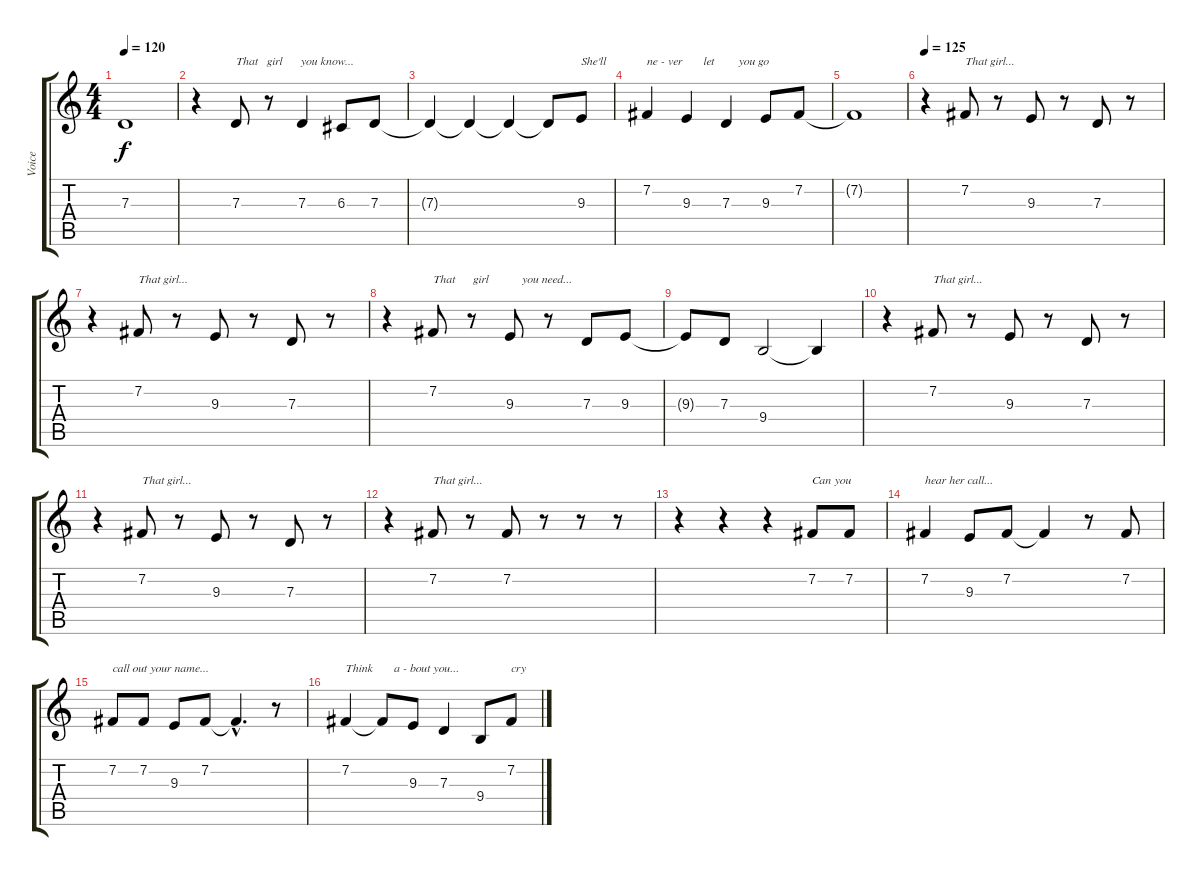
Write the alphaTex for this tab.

\track ("Voice" "Voice") {instrument cello}
\staff {score tabs}
\tuning (E4 B3 G3 D3 A2 E2) {hide}
\ts (4 4)
\tempo 120
\clef g2
\ks c
7.3{t}.1{dy f} |
r.4 7.3.8{txt "That   girl      you know..."} r.8 7.3.4 6.3.8 7.3.8 |
7.3{t}.4 7.3{t}.4 7.3{t}.4 7.3{t}.8 9.3.8{txt "She'll"} |
7.2.4{txt "ne - ver       let        you go"} 9.3.4 7.3.4 9.3.8 7.2.8 |
7.2{t}.1 |
\tempo 125
r.4 7.2.8{txt "That girl..."} r.8 9.3.8 r.8 7.3.8 r.8 |
r.4 7.2.8{txt "That girl..."} r.8 9.3.8 r.8 7.3.8 r.8 |
r.4 7.2.8{txt "That      girl           you need..."} r.8 9.3.8 r.8 7.3.8 9.3.8 |
9.3{t}.8 7.3.8 9.4.2 9.4{t}.4 |
r.4 7.2.8{txt "That girl..."} r.8 9.3.8 r.8 7.3.8 r.8 |
r.4 7.2.8{txt "That girl..."} r.8 9.3.8 r.8 7.3.8 r.8 |
r.4 7.2.8{txt "That girl..."} r.8 7.2.8 r.8 r.8 r.8 |
r.4 r.4 r.4 7.2.8{txt "Can you"} 7.2.8 |
7.2.4{txt "hear her call..."} 9.3.8 7.2.8 7.2{t}.4 r.8 7.2.8 |
7.2.8{txt "call out your name..."} 7.2.8 9.3.8 7.2.8 7.2{hac t}.4{d} r.8 |
7.2.4{txt "Think       a - bout you..."} 7.2{t}.8 9.3.8 7.3.4 9.4.8 7.2.8{txt "cry"}
